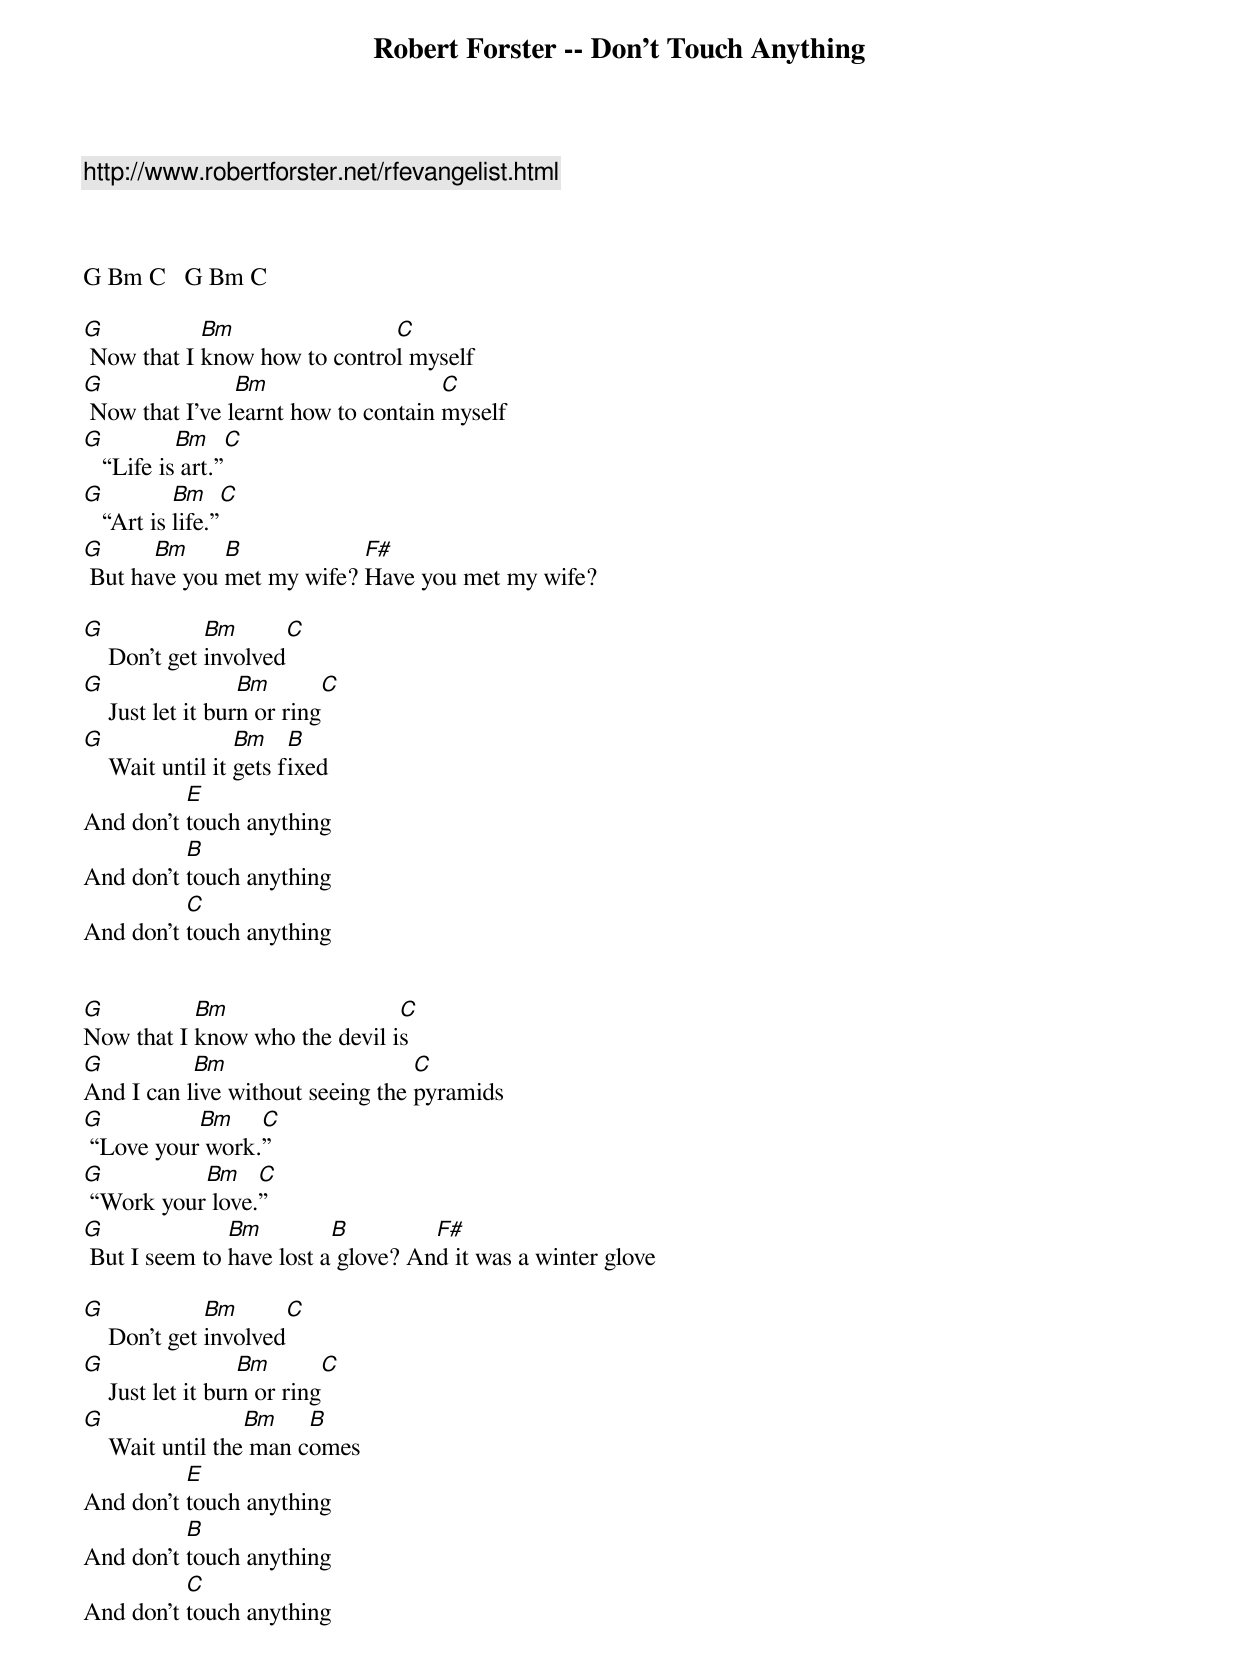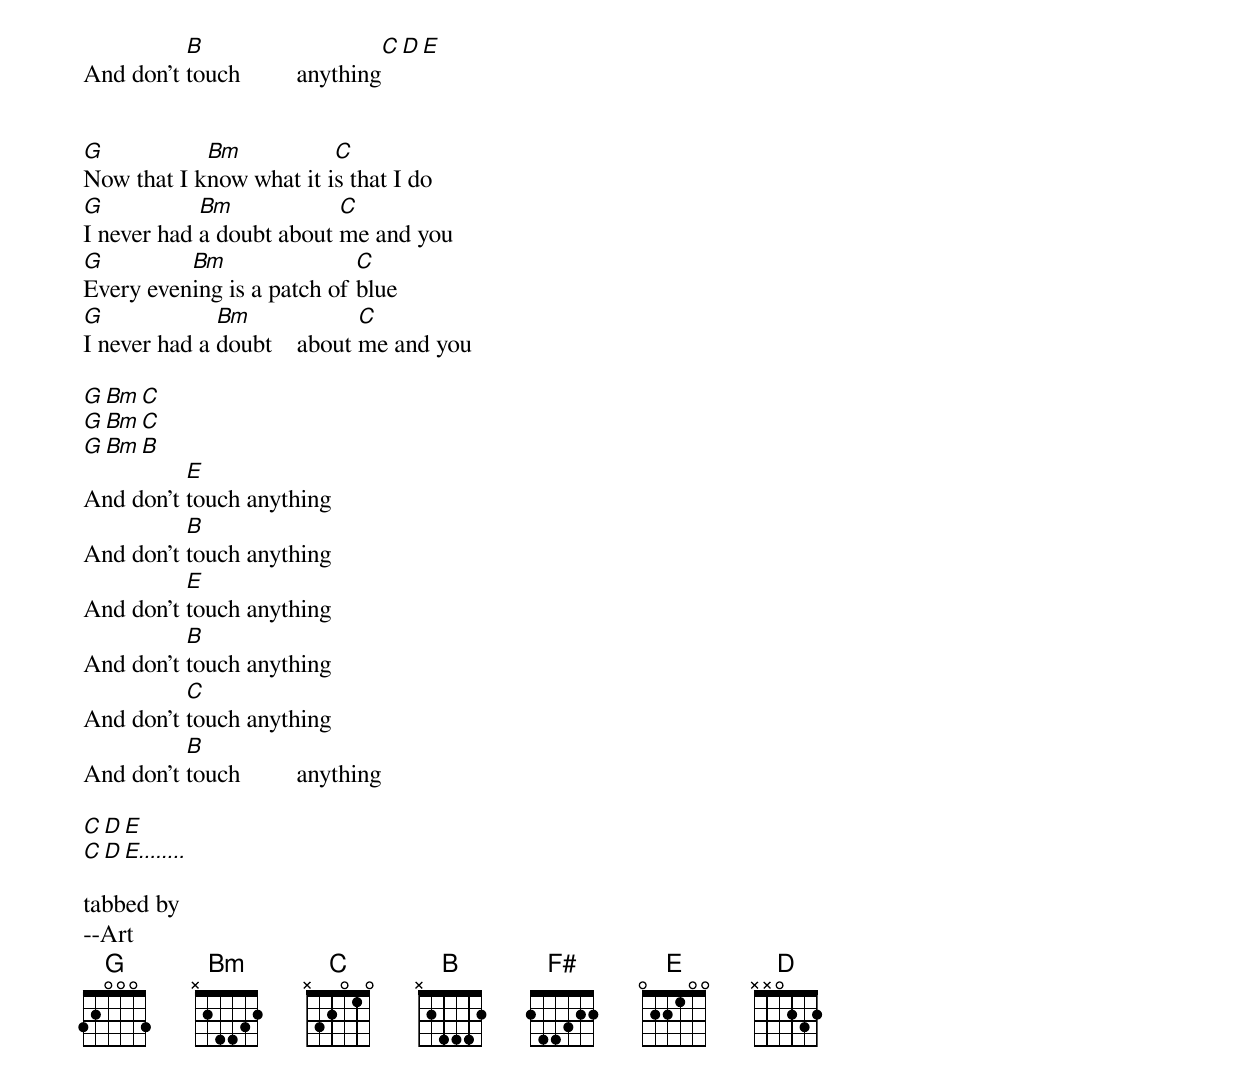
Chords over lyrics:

Robert Forster -- Don't Touch Anything

http://www.robertforster.net/rfevangelist.html



G Bm C   G Bm C

G           Bm                C
 Now that I know how to control myself
G               Bm                   C
 Now that I’ve learnt how to contain myself
G          Bm    C
   “Life is art.”
G          Bm    C
   “Art is life.”
G      Bm     B            F#
 But have you met my wife? Have you met my wife?

G             Bm       C
    Don’t get involved
G                  Bm       C
    Just let it burn or ring
G                 Bm    B
    Wait until it gets fixed
          E
And don’t touch anything
          B
And don’t touch anything
          C
And don’t touch anything


G          Bm                  C
Now that I know who the devil is
G          Bm                     C
And I can live without seeing the pyramids
G          Bm    C
 “Love your work.”
G          Bm    C
 “Work your love.”
G              Bm         B         F#
 But I seem to have lost a glove? And it was a winter glove

G             Bm       C
    Don’t get involved
G                  Bm       C
    Just let it burn or ring
G                 Bm    B
    Wait until the man comes
          E
And don’t touch anything
          B
And don’t touch anything
          C
And don’t touch anything
          B                         C D E
And don’t touch         anything


G           Bm           C
Now that I know what it is that I do
G           Bm            C
I never had a doubt about me and you
G         Bm                C
Every evening is a patch of blue
G             Bm             C
I never had a doubt    about me and you

G Bm C
G Bm C
G Bm B
          E
And don’t touch anything
          B
And don’t touch anything
          E
And don’t touch anything
          B
And don’t touch anything
          C
And don’t touch anything
          B
And don’t touch         anything

C D E
C D E........

tabbed by
--Art
